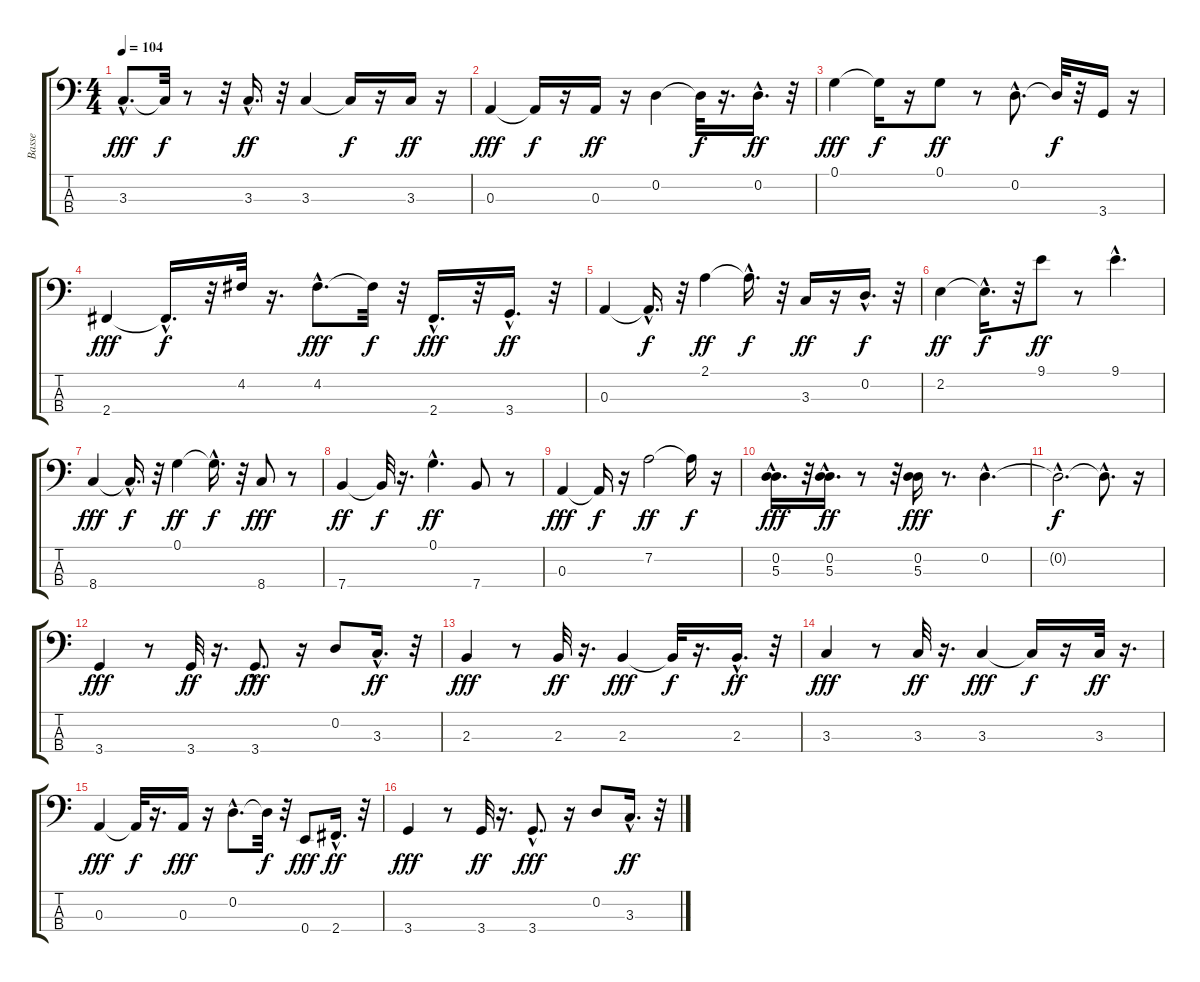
\track ("Basse" "Basse") {instrument fretlessbass}
\staff {score tabs}
\tuning (G2 D2 A1 E1) {hide}
\ts (4 4)
\tempo 104
\clef f4
\ks c
3.3{hac}.8{d dy fff} 3.3{t}.32{dy f} r.8 r.32 3.3{hac}.16{d dy ff} r.32 3.3.4 3.3{t}.16{dy f} r.16 3.3.16{dy ff} r.16 |
0.3.4{dy fff} 0.3{t}.16{dy f} r.16 0.3.16{dy ff} r.16 0.2.4 0.2{t}.32{dy f} r.16{d} 0.2{hac}.16{d dy ff} r.32 |
0.1.4{dy fff} 0.1{t}.16{dy f} r.16 0.1.8{dy ff} r.8 0.2{hac}.8{d} 0.2{t}.32{dy f} r.32 3.4.16 r.16 |
2.4.4{dy fff} 2.4{hac t}.16{d dy f} r.32 4.2.32 r.16{d} 4.2{hac}.8{d dy fff} 4.2{t}.32{dy f} r.32 2.4{hac}.16{d dy fff} r.32 3.4{hac}.16{d dy ff} r.32 |
0.3.4 0.3{hac t}.16{d dy f} r.32 2.1.4{dy ff} 2.1{hac t}.16{d dy f} r.32 3.3.16{dy ff} r.16 0.2{hac}.16{d dy f} r.32 |
2.2.4{dy ff} 2.2{hac t}.16{d dy f} r.32 9.1.8{dy ff} r.8 9.1{hac}.4{d} |
8.4.4{dy fff} 8.4{hac t}.16{d dy f} r.32 0.1.4{dy ff} 0.1{hac t}.16{d dy f} r.32 8.4.8{dy fff} r.8 |
7.4.4{dy ff} 7.4{t}.32{dy f} r.16{d} 0.1{hac}.4{d dy ff} 7.4.8 r.8 |
0.3.4{dy fff} 0.3{t}.16{dy f} r.16 7.2.2{dy ff} 7.2{t}.16{dy f} r.16 |
(0.2{hac} 5.3{hac}).16{d dy fff} r.32 (0.2{hac} 5.3{hac}).16{d dy ff} r.8 r.32 (0.2 5.3).16{dy fff} r.8{d} 0.2{hac}.4{d} |
0.2{hac t}.2{d dy f} 0.2{hac t}.8{d} r.16 |
3.4.4{dy fff} r.8 3.4.32{dy ff} r.16{d} 3.4{hac}.8{d dy fff} r.16 0.2.8 3.3{hac}.16{d dy ff} r.32 |
2.3.4{dy fff} r.8 2.3.32{dy ff} r.16{d} 2.3.4{dy fff} 2.3{t}.32{dy f} r.16{d} 2.3{hac}.16{d dy ff} r.32 |
3.3.4{dy fff} r.8 3.3.32{dy ff} r.16{d} 3.3.4{dy fff} 3.3{t}.16{dy f} r.16 3.3.32{dy ff} r.16{d} |
0.3.4{dy fff} 0.3{t}.32{dy f} r.16{d} 0.3.16{dy fff} r.16 0.2{hac}.8{d} 0.2{t}.32{dy f} r.32 0.4.8{dy fff} 2.4{hac}.16{d dy ff} r.32 |
3.4.4{dy fff} r.8 3.4.32{dy ff} r.16{d} 3.4{hac}.8{d dy fff} r.16 0.2.8 3.3{hac}.16{d dy ff} r.32
